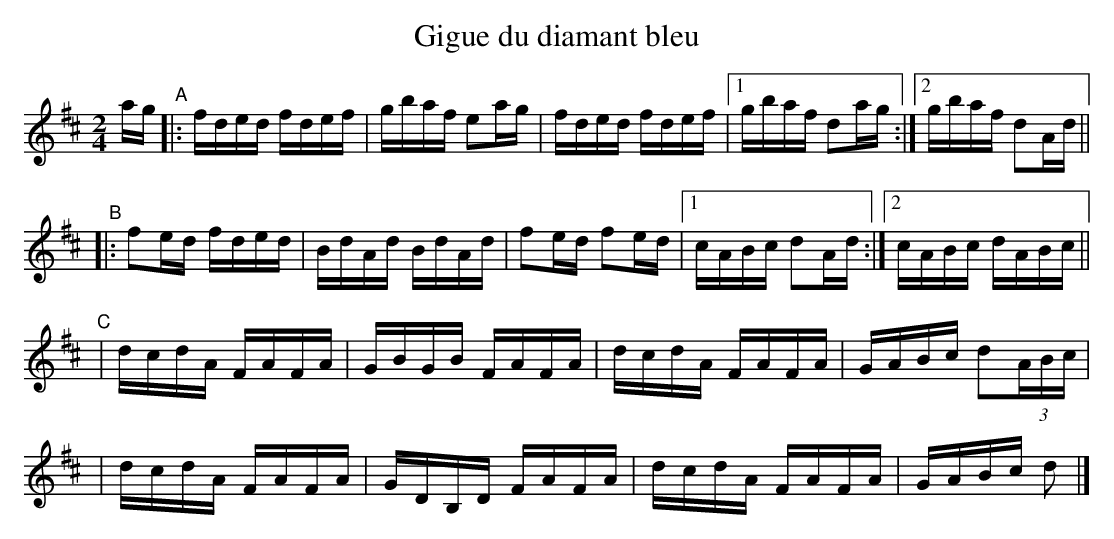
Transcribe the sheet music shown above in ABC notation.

X:1
T: Gigue du diamant bleu
M: 2/4
L: 1/16
K: D
ag "A"\
|: fded fdef | gbaf e2ag | fded fdef |1 gbaf d2ag :|2 gbaf d2Ad ||
"B"\
|: f2ed fded | BdAd BdAd | f2ed f2ed |1 cABc d2Ad :|2 cABc dABc ||
"C"\
| dcdA FAFA | GBGB FAFA | dcdA FAFA | GABc d2(3ABc |
| dcdA FAFA | GDB,D FAFA | dcdA FAFA | GABc d2 |]
